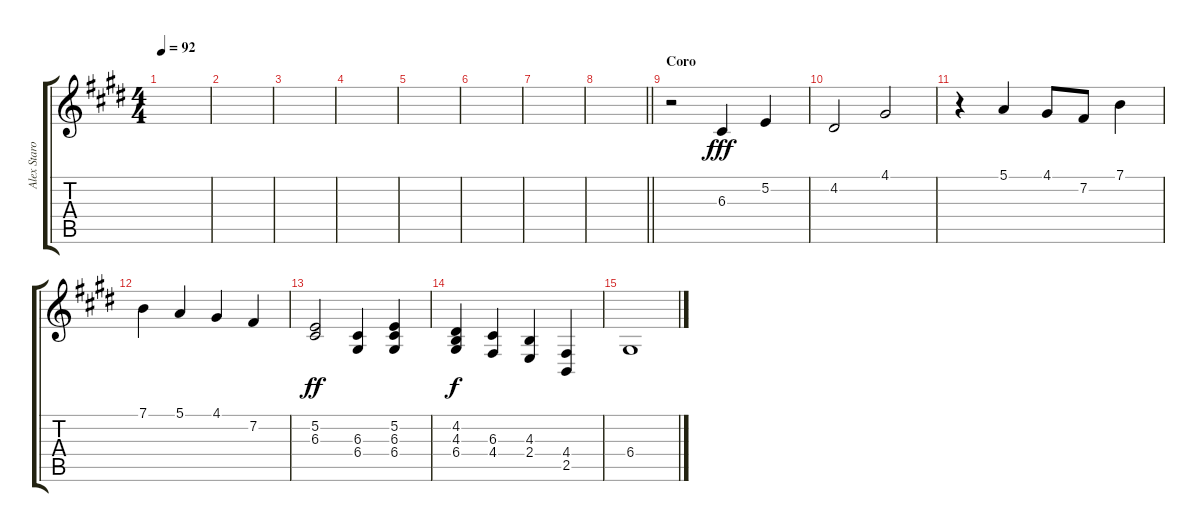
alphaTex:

\track ("Alex Staropoli" "Alex Staro") {instrument choiraahs}
\staff {score tabs}
\tuning (E4 B3 G3 D3 A2 E2) {hide}
\ts (4 4)
\tempo 92
\clef g2
\ks c#minor
|
|
|
|
|
|
|
\barLineRight lightlight
|
\section ("" "Coro")
r.2 6.3.4{dy fff} 5.2.4 |
4.2.2 4.1.2 |
r.4 5.1.4 4.1.8 7.2.8 7.1.4 |
7.1.4 5.1.4 4.1.4 7.2.4 |
(5.2 6.3).2{dy ff} (6.3 6.4).4 (5.2 6.3 6.4).4 |
(4.2 4.3 6.4).4{dy f} (6.3 4.4).4 (4.3 2.4).4 (4.4 2.5).4 |
6.4.1
